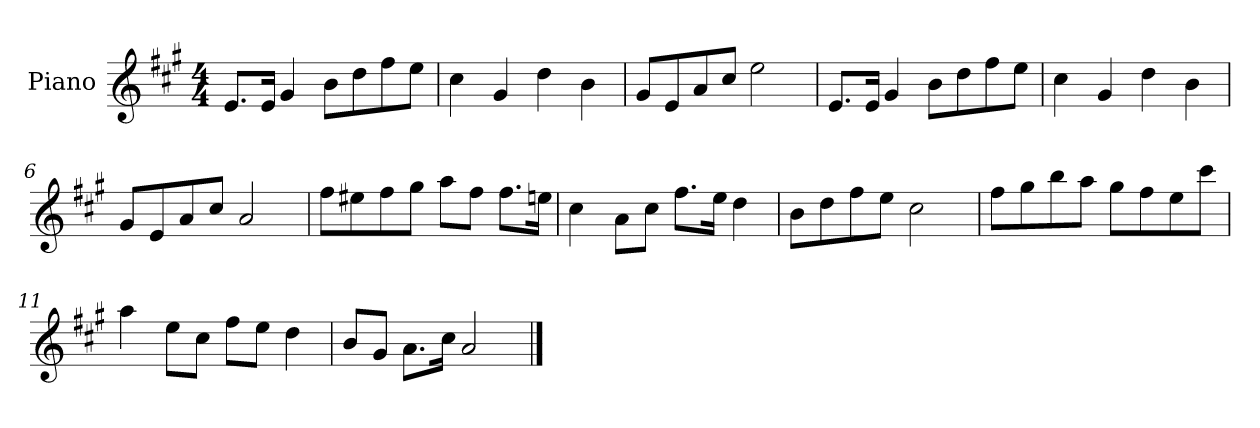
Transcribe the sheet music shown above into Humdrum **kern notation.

**kern
*part1
*staff1
*I"Piano
*I'P-no
*clefG2
*k[f#c#g#]
*M4/4
*MM90
=1
8.e/L
16e/Jk
4g#/
8b\L
8dd\
8ff#\
8ee\J
=2
4cc#\
4g#/
4dd\
4b\
=3
8g#/L
8e/
8a/
8cc#/J
2ee\
=4
8.e/L
16e/Jk
4g#/
8b\L
8dd\
8ff#\
8ee\J
=5
4cc#\
4g#/
4dd\
4b\
=6
8g#/L
8e/
8a/
8cc#/J
2a/
!!LO:LB:g=z
=7
8ff#\L
8ee#X\
8ff#\
8gg#\J
8aa\L
8ff#\J
8.ff#\L
16een\Jk
=8
4cc#\
8a\L
8cc#\J
8.ff#\L
16ee\Jk
4dd\
=9
8b\L
8dd\
8ff#\
8ee\J
2cc#\
=10
8ff#\L
8gg#\
8bb\
8aa\J
8gg#\L
8ff#\
8ee\
8ccc#\J
=11
4aa\
8ee\L
8cc#\J
8ff#\L
8ee\J
4dd\
!!LO:LB:g=z
=12
8b/L
8g#/J
8.a\L
16cc#\Jk
2a/
==
*-
